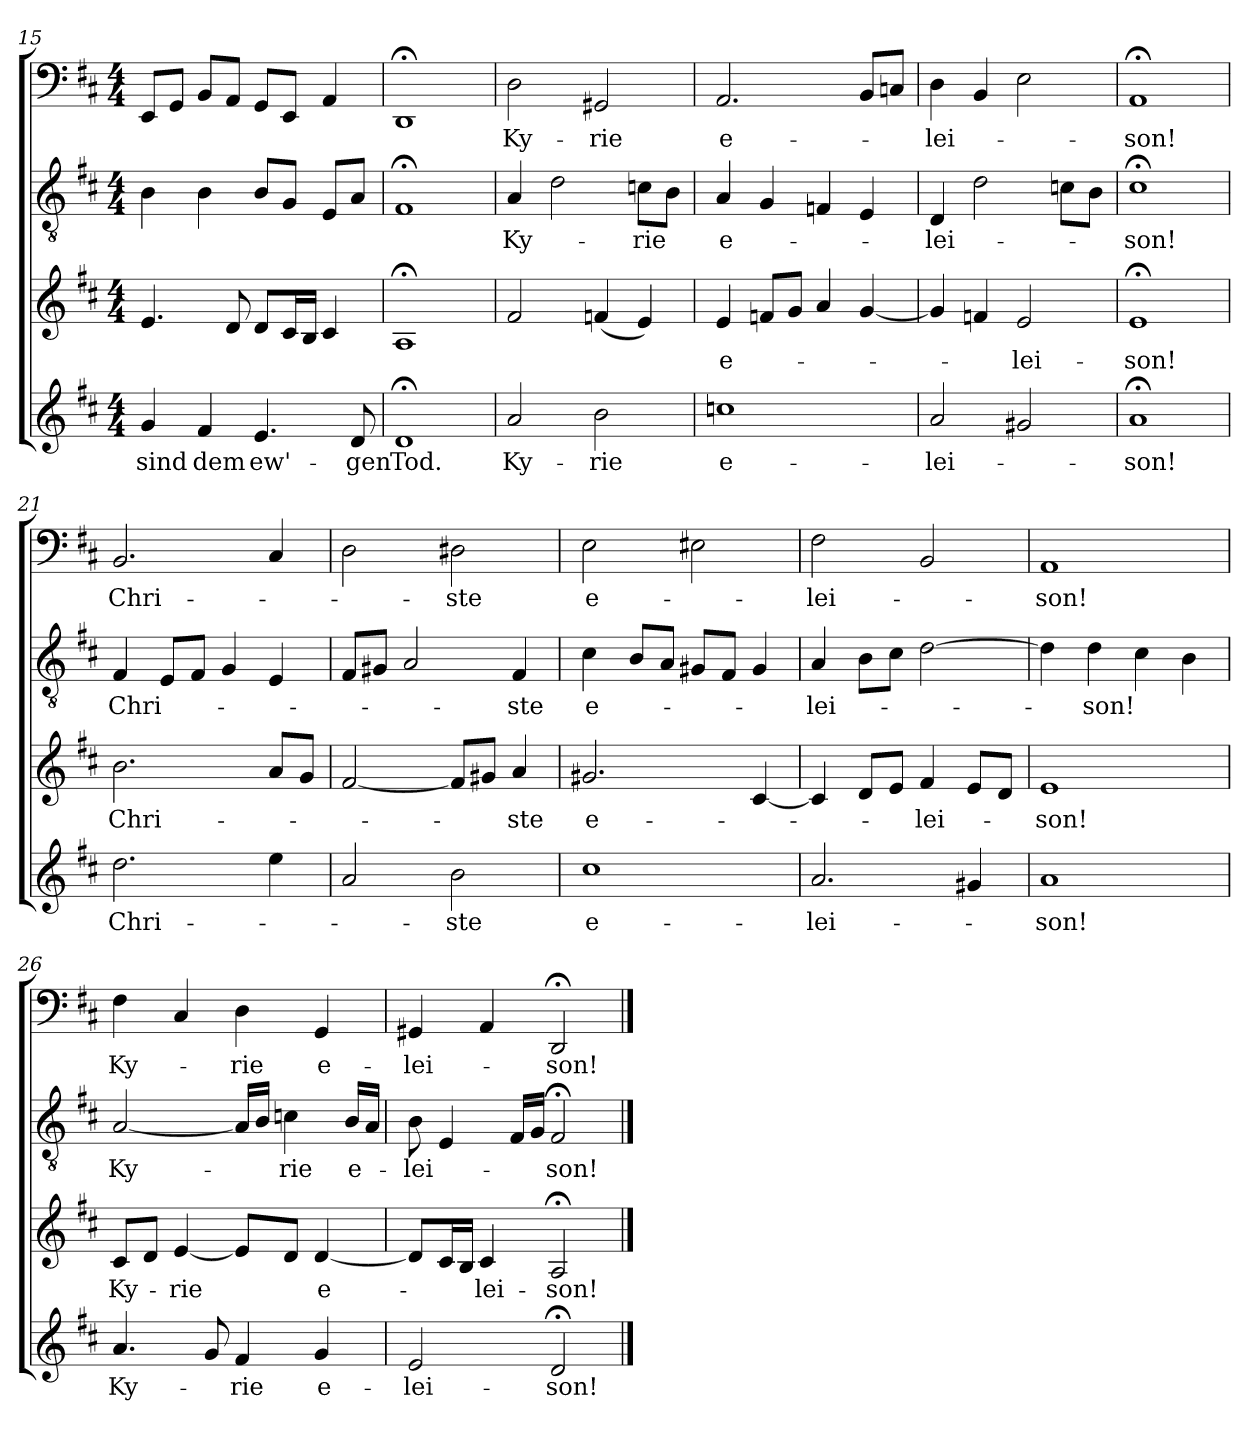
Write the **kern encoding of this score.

**kern	**text	**kern	**text	**kern	**text	**kern	**text
*part4	*part4	*part3	*part3	*part2	*part2	*part1	*part1
*staff4	*staff4	*staff3	*staff3	*staff2	*staff2	*staff1	*staff1
*clefG2	*	*clefG2	*	*clefGv2	*	*clefF4	*
*k[f#c#]	*	*k[f#c#]	*	*k[f#c#]	*	*k[f#c#]	*
*D:	*	*D:	*	*D:	*	*D:	*
*M4/4	*	*M4/4	*	*M4/4	*	*M4/4	*
=15	=15	=15	=15	=15	=15	=15	=15
4g/	sind	4.e/	.	4B\	.	8EE/L	.
.	.	.	.	.	.	8GG/J	.
4f#/	dem	.	.	4B\	.	8BB/L	.
.	.	8d/	.	.	.	8AA/J	.
4.e/	ew'-	8d/L	.	8B/L	.	8GG/L	.
.	.	16c#/L	.	8G/J	.	8EE/J	.
.	.	16B/JJ	.	.	.	.	.
.	.	4c#/	.	8E/L	.	4AA/	.
8d/	-gen	.	.	8A/J	.	.	.
=16	=16	=16	=16	=16	=16	=16	=16
1d;</	Tod.	1A;</	.	1F#;</	.	1DD;</	.
=17	=17	=17	=17	=17	=17	=17	=17
2a/	Ky-	2f#/	.	4A/	Ky-	2D\	Ky-
.	.	.	.	2d\	.	.	.
2b\	-rie	(4fn/	.	.	.	2GG#X/	-rie
.	.	4e/)	.	8cn\L	-rie	.	.
.	.	.	.	8B\J	.	.	.
=18	=18	=18	=18	=18	=18	=18	=18
1ccn\	e-	4e/	e-	4A/	e-	2.AA/	e-
.	.	8fn/L	.	4G/	.	.	.
.	.	8g/J	.	.	.	.	.
.	.	4a/	.	4Fn/	.	.	.
.	.	[4g/	.	4E/	.	8BB/L	.
.	.	.	.	.	.	8Cn/J	.
=19	=19	=19	=19	=19	=19	=19	=19
2a/	-lei-	4g/]	.	4D/	-lei-	4D\	-lei-
.	.	4fn/	.	2d\	.	4BB/	.
2g#X/	.	2e/	-lei-	.	.	2E\	.
.	.	.	.	8cn\L	.	.	.
.	.	.	.	8B\J	.	.	.
=20	=20	=20	=20	=20	=20	=20	=20
1a;</	-son!	1e;</	-son!	1c#;<\	-son!	1AA;</	-son!
=21	=21	=21	=21	=21	=21	=21	=21
2.dd\	Chri-	2.b\	Chri-	4F#/	Chri-	2.BB/	Chri-
.	.	.	.	8E/L	.	.	.
.	.	.	.	8F#/J	.	.	.
.	.	.	.	4G/	.	.	.
4ee\	.	8a/L	.	4E/	.	4C#/	.
.	.	8g/J	.	.	.	.	.
=22	=22	=22	=22	=22	=22	=22	=22
2a/	.	[2f#/	.	8F#/L	.	2D\	.
.	.	.	.	8G#X/J	.	.	.
.	.	.	.	2A/	.	.	.
2b\	-ste	8f#/L]	.	.	.	2D#X\	-ste
.	.	8g#X/J	.	.	.	.	.
.	.	4a/	-ste	4F#/	-ste	.	.
=23	=23	=23	=23	=23	=23	=23	=23
1cc#\	e-	2.g#X/	e-	4c#\	e-	2E\	e-
.	.	.	.	8B/L	.	.	.
.	.	.	.	8A/J	.	.	.
.	.	.	.	8G#X/L	.	2E#X\	.
.	.	.	.	8F#/J	.	.	.
.	.	[4c#/	.	4G#/	.	.	.
=24	=24	=24	=24	=24	=24	=24	=24
2.a/	-lei-	4c#/]	.	4A/	-lei-	2F#\	-lei-
.	.	8d/L	.	8B\L	.	.	.
.	.	8e/J	.	8c#\J	.	.	.
.	.	4f#/	-lei-	[2d\	.	2BB/	.
4g#X/	.	8e/L	.	.	.	.	.
.	.	8d/J	.	.	.	.	.
=25	=25	=25	=25	=25	=25	=25	=25
1a/	-son!	1e/	-son!	4d\]	.	1AA/	-son!
.	.	.	.	4d\	-son!	.	.
.	.	.	.	4c#\	.	.	.
.	.	.	.	4B\	.	.	.
=26	=26	=26	=26	=26	=26	=26	=26
4.a/	Ky-	8c#/L	Ky-	[2A/	Ky-	4F#\	Ky-
.	.	8d/J	.	.	.	.	.
.	.	[4e/	-rie	.	.	4C#/	.
8g/	.	.	.	.	.	.	.
4f#/	-rie	8e/L]	.	16A/LL]	.	4D\	-rie
.	.	.	.	16B/JJ	.	.	.
.	.	8d/J	.	4cn\	-rie	.	.
4g/	e-	[4d/	e-	.	.	4GG/	e-
.	.	.	.	16B/LL	e-	.	.
.	.	.	.	16A/JJ	.	.	.
=27	=27	=27	=27	=27	=27	=27	=27
2e/	-lei-	8d/L]	.	8B\	-lei-	4GG#X/	-lei-
.	.	16c#/L	.	4E/	.	.	.
.	.	16B/JJ	.	.	.	.	.
.	.	4c#/	-lei-	.	.	4AA/	.
.	.	.	.	16F#/LL	.	.	.
.	.	.	.	16G/JJ	.	.	.
2d;</	-son!	2A;</	-son!	2F#;</	-son!	2DD;</	-son!
==	==	==	==	==	==	==	==
*-	*-	*-	*-	*-	*-	*-	*-
